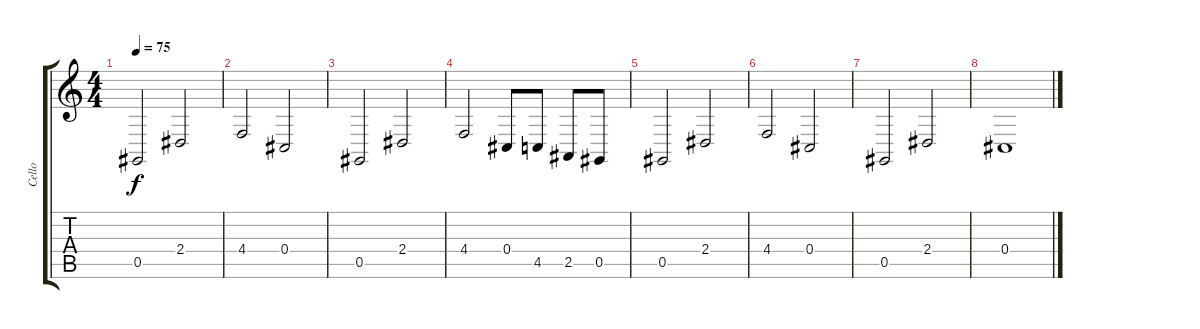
\track ("Cello" "Cello") {instrument cello}
\staff {score tabs}
\tuning (Eb4 Bb3 Gb3 Db3 Ab2 Eb2) {hide}
\ts (4 4)
\tempo 75
\clef g2
\ks c
0.5.2{dy f} 2.4.2 |
4.4.2 0.4.2 |
0.5.2 2.4.2 |
4.4.2 0.4.8 4.5.8 2.5.8 0.5.8 |
0.5.2 2.4.2 |
4.4.2 0.4.2 |
0.5.2 2.4.2 |
0.4.1
